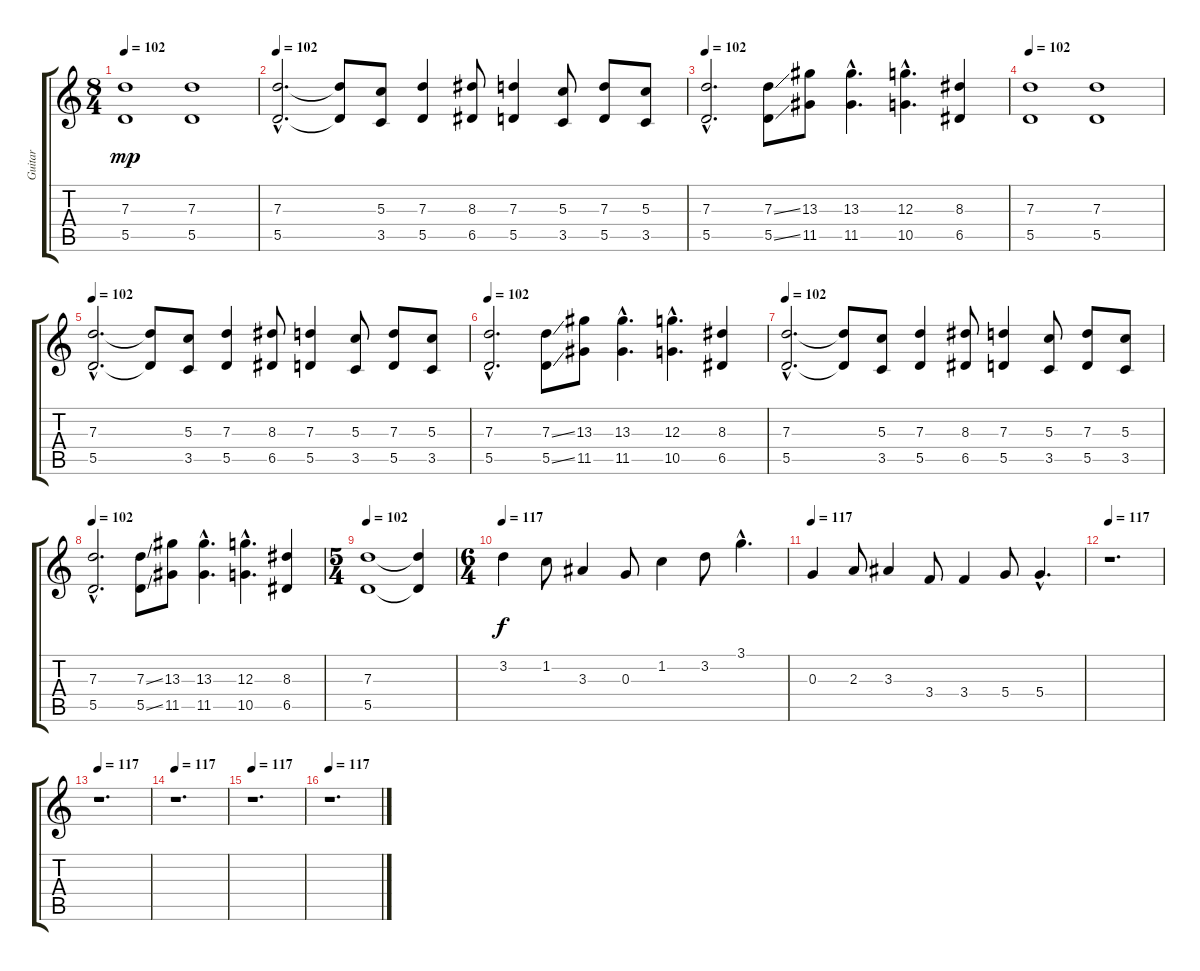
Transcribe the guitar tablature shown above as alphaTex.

\track ("Guitar" "Guitar") {instrument acousticguitarsteel}
\staff {score tabs}
\tuning (E4 B3 G3 D3 A2 E2) {hide}
\ts (8 4)
\tempo 102
\clef g2
\ks c
(7.3 5.5).1{dy mp} (7.3 5.5).1 |
\tempo 102
(7.3{hac} 5.5{hac}).2{d} (7.3{t} 5.5{t}).8 (5.3 3.5).8 (7.3 5.5).4 (8.3 6.5).8 (7.3 5.5).4 (5.3 3.5).8 (7.3 5.5).8 (5.3 3.5).8 |
\tempo 102
(7.3{hac} 5.5{hac}).2{d} (7.3{ss} 5.5{ss}).8 (13.3 11.5).8 (13.3{hac} 11.5{hac}).4{d} (12.3{hac} 10.5{hac}).4{d} (8.3 6.5).4 |
\tempo 102
(7.3 5.5).1 (7.3 5.5).1 |
\tempo 102
(7.3{hac} 5.5{hac}).2{d} (7.3{t} 5.5{t}).8 (5.3 3.5).8 (7.3 5.5).4 (8.3 6.5).8 (7.3 5.5).4 (5.3 3.5).8 (7.3 5.5).8 (5.3 3.5).8 |
\tempo 102
(7.3{hac} 5.5{hac}).2{d} (7.3{ss} 5.5{ss}).8 (13.3 11.5).8 (13.3{hac} 11.5{hac}).4{d} (12.3{hac} 10.5{hac}).4{d} (8.3 6.5).4 |
\tempo 102
(7.3{hac} 5.5{hac}).2{d} (7.3{t} 5.5{t}).8 (5.3 3.5).8 (7.3 5.5).4 (8.3 6.5).8 (7.3 5.5).4 (5.3 3.5).8 (7.3 5.5).8 (5.3 3.5).8 |
\tempo 102
(7.3{hac} 5.5{hac}).2{d} (7.3{ss} 5.5{ss}).8 (13.3 11.5).8 (13.3{hac} 11.5{hac}).4{d} (12.3{hac} 10.5{hac}).4{d} (8.3 6.5).4 |
\ts (5 4)
\tempo 102
(7.3 5.5).1 (7.3{t} 5.5{t}).4 |
\ts (6 4)
\tempo 117
3.2.4{dy f} 1.2.8 3.3.4 0.3.8 1.2.4 3.2.8 3.1{hac}.4{d} |
\tempo 117
0.3.4 2.3.8 3.3.4 3.4.8 3.4.4 5.4.8 5.4{hac}.4{d} |
\tempo 117
r.1{d} |
\tempo 117
r.1{d} |
\tempo 117
r.1{d} |
\tempo 117
r.1{d} |
\tempo 117
r.1{d}
